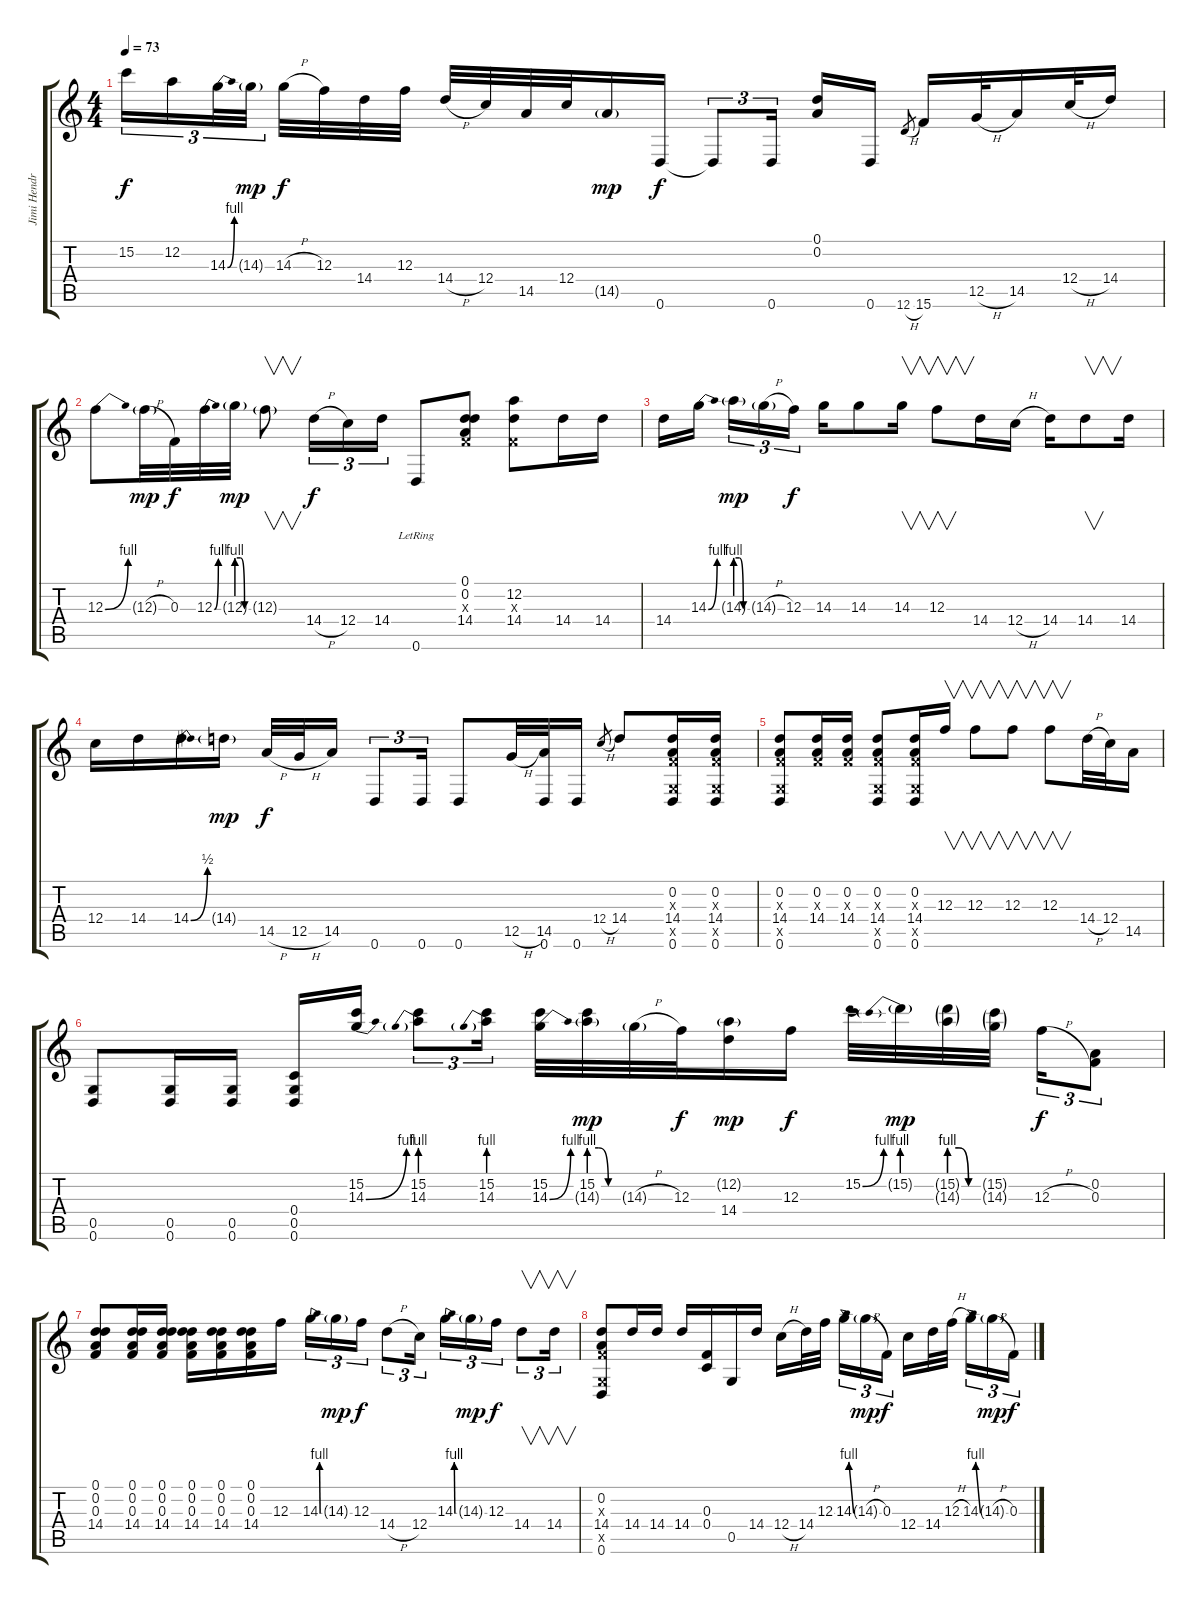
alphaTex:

\track ("Jimi Hendrix" "Jimi Hendr") {instrument overdrivenguitar}
\staff {score tabs}
\tuning (D4 A3 F3 C3 G2 D2) {hide}
\ts (4 4)
\tempo 73
\clef g2
\ks c
15.2.16{tu (3 2) dy f} 12.2.16{tu (3 2)} 14.3{be (bend 0 0 60 4)}.32{tu (3 2)} 14.3{g}.32{tu (3 2) dy mp} 14.3{h}.32{dy f} 12.3.32 14.4.32 12.3.32 14.4{h}.32 12.4.32 14.5.32 12.4.32 14.5{g}.16{dy mp} 0.6.16{dy f} 0.6{t}.8{tu (3 2)} 0.6.16{tu (3 2)} (0.1 0.2).16 0.6.16 12.6{h}.8{gr} 15.6.16 12.5{h}.32 14.5.16 12.4{h}.32 14.4.16 |
12.3{be (bend 0 0 60 4)}.8 12.3{h g}.32{dy mp} 0.3.32{dy f} 12.3{be (bend 0 0 60 4)}.32 12.3{be (custom 0 4 20 4 40 0 60 0) g}.32{dy mp} 12.3{g}.8{v} 14.4{h}.16{tu (3 2) dy f} 12.4.16{tu (3 2)} 14.4.16{tu (3 2)} 0.6{lr}.8 (0.1 0.2 0.3{x} 14.4).8 (12.2 0.3{x} 14.4).8 14.4.16 14.4.16 |
14.4.16 14.3{be (bend 0 0 60 4)}.16 14.3{be (custom 0 4 20 4 40 0 60 0) g}.16{tu (3 2) dy mp} 14.3{h g}.16{tu (3 2)} 12.3.16{tu (3 2) dy f} 14.3.16 14.3.8 14.3.16{v} 12.3.8{v} 14.4.16 12.4{h}.16 14.4.16 14.4.8{v} 14.4.16 |
12.4.16 14.4.16 14.4{be (bend 0 0 60 2)}.16 14.4{g}.16{dy mp} 14.5{h}.32{dy f} 12.5{h}.32 14.5.16 0.6.8{tu (3 2)} 0.6.16{tu (3 2)} 0.6.8 12.5{h}.32 (14.5 0.6).32 0.6.16 12.4{h}.8{gr} 14.4.8 (0.2 0.3{x} 14.4 0.5{x} 0.6).16 (0.2 0.3{x} 14.4 0.5{x} 0.6).16 |
(0.2 0.3{x} 14.4 0.5{x} 0.6).8 (0.2 0.3{x} 14.4).16 (0.2 0.3{x} 14.4).16 (0.2 0.3{x} 14.4 0.5{x} 0.6).8 (0.2 0.3{x} 14.4 0.5{x} 0.6).16 12.3.16{v} 12.3.8{v} 12.3.8{v} 12.3.8{v} 14.4{h}.32 12.4.32 14.5.16 |
(0.5 0.6).8 (0.5 0.6).16 (0.5 0.6).16 (0.4 0.5 0.6).16 (15.2 14.3{be (bend 0 0 60 4)}).16 (15.2 14.3{be (prebend 0 4 60 4)}).8{tu (3 2)} (15.2 14.3{be (prebend 0 4 60 4)}).16{tu (3 2)} (15.2 14.3{be (bend 0 0 60 4)}).32 (15.2 14.3{be (custom 0 4 20 4 40 0 60 0) g}).32{dy mp} 14.3{h g}.32 12.3.32{dy f} (12.2{g} 14.4).16{dy mp} 12.3.16{dy f} 15.2{be (bend 0 0 60 4)}.32 15.2{be (prebend 0 4 60 4) g}.32{dy mp} (15.2{be (custom 0 4 20 4 40 0 60 0) g} 14.3{be (custom 0 4 20 4 40 0 60 0) g}).32 (15.2{g} 14.3{g}).32 12.3{h}.16{tu (3 2) dy f} (0.2 0.3).8{tu (3 2)} |
(0.1 0.2 0.3 14.4).8 (0.1 0.2 0.3 14.4).16 (0.1 0.2 0.3 14.4).16 (0.1 0.2 0.3 14.4).16 (0.1 0.2 0.3 14.4).16 (0.1 0.2 0.3 14.4).16 12.3.16 14.3{be (bend 0 0 60 4)}.16{tu (3 2)} 14.3{g}.16{tu (3 2) dy mp} 12.3.16{tu (3 2) dy f} 14.4{h}.8{tu (3 2)} 12.4.16{tu (3 2)} 14.3{be (bend 0 0 60 4)}.16{tu (3 2)} 14.3{g}.16{tu (3 2) dy mp} 12.3.16{tu (3 2) dy f} 14.4.8{v tu (3 2)} 14.4.16{v tu (3 2)} |
(0.2 0.3{x} 14.4 0.5{x} 0.6).8 14.4.16 14.4.16 14.4.16 (0.3 0.4).16 0.5.16 14.4.16 12.4{h}.16 14.4.32 12.3.32 14.3{be (bend 0 0 60 4)}.16{tu (3 2)} 14.3{h g}.16{tu (3 2) dy mp} 0.3.16{tu (3 2) dy f} 12.4.16 14.4.32 12.3{h}.32 14.3{be (bend 0 0 60 4)}.16{tu (3 2)} 14.3{h g}.16{tu (3 2) dy mp} 0.3.16{tu (3 2) dy f}
